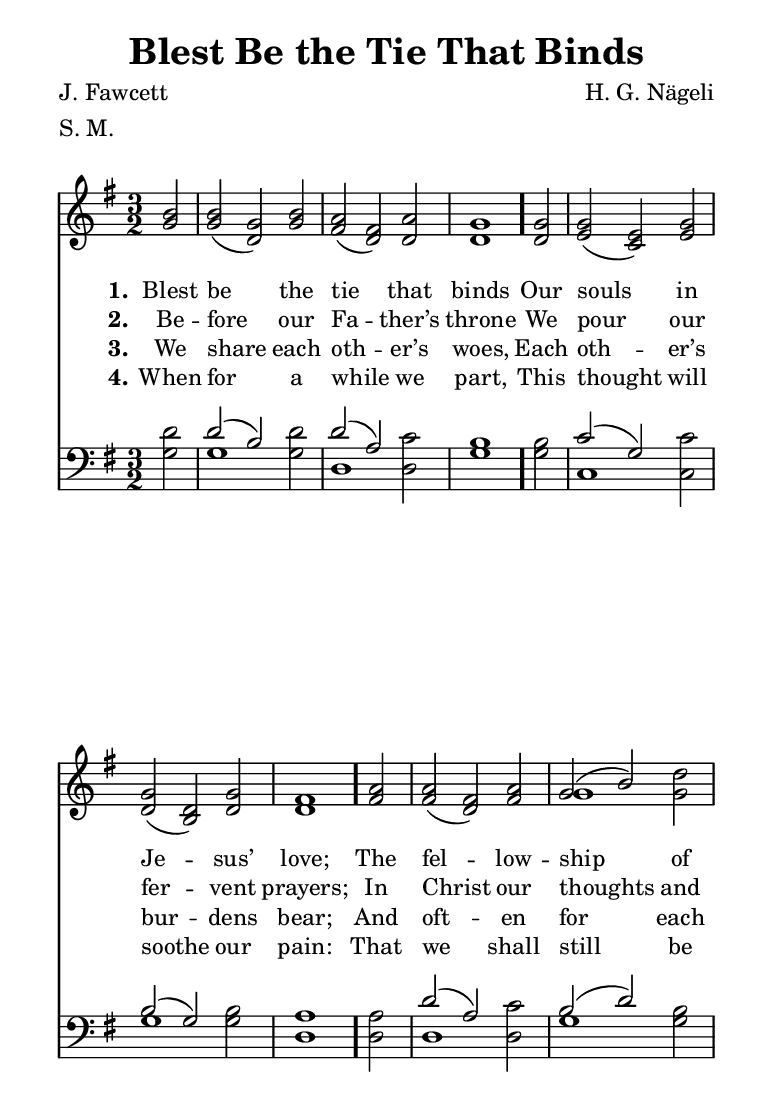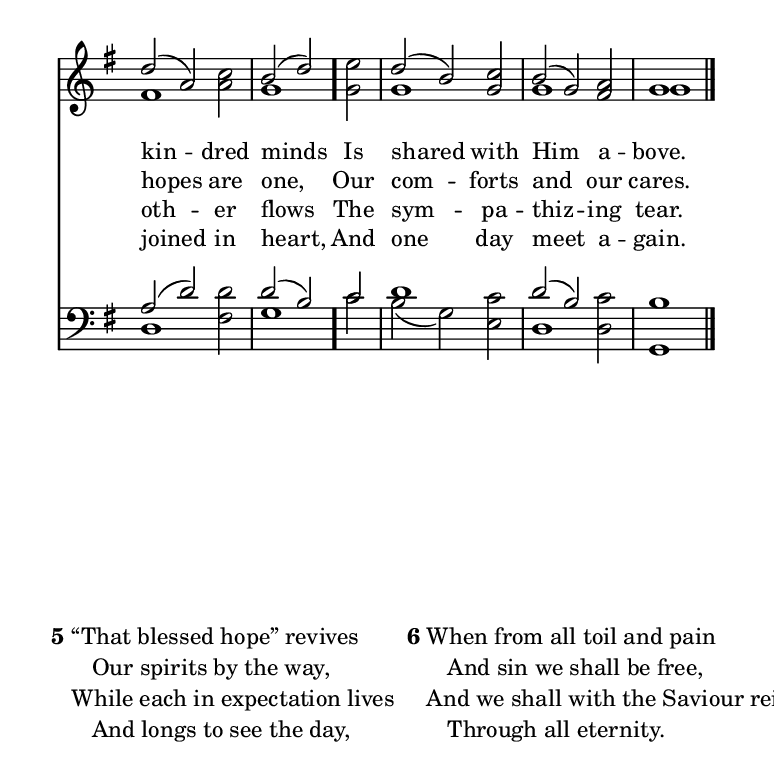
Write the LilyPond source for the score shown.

\include "common/global.ily"
\paper {
  \include "common/paper.ily"
  ragged-last-bottom = ##t
  systems-per-page = ##f
  system-count = #(cond (is-eogsized 2) (#t #f))
  system-system-spacing.padding = 11
}

\header{
  hymnnumber = "169"
  title = "Blest Be the Tie That Binds"
  tunename = "Dennis"
  meter = "S. M."
  poet = "J. Fawcett"
  composer = "H. G. Nägeli"
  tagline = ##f
}

global = {
  \include "common/overrides.ily"
  \override Staff.TimeSignature.style = #'numbered
  \time 3/2
  \override Score.MetronomeMark.transparent = ##t % hide all fermata changes too
  \tempo 2=80
  \key g \major
  \partial 2
  \autoBeamOff
}

notesSoprano = {
\global
\relative c'' {

  b2 | b( g) b | a( fis) a | g1
  g2 | g( e) g | g( d) g | fis1 \eogbreak
  a2 | a( fis) a | g( b) d | d( a) c | b( d)
  e2 | d( b) c | b( g) a | g1

  \bar "|."

}
}

notesAlto = {
\global
\relative e' {

  g2 | g( d) g | fis( d) d | d1
  d2 | e( c) e | d( b) d | d1
  fis2 | fis( d) fis | g1 g2 | fis1 a2 | g1
  g2 | g1 g2 | g1 fis2 | g1

}
}

notesTenor = {
\global
\relative a {

  d2 | d( b) d | d( a) c | b1
  b2 | c( g) c | b( g) b | a1
  a2 | d( a) c | b( d) b | a( d) d | d( b)
  c2 | d1 c2 | d( b) c | b1

}
}

notesBass = {
\global
\relative f {

  g2 | g1 g2 | d1 d2 | g1
  g2 | c,1 c2 | g'1 g2 | d1
  d2 | d1 d2 | g1 g2 | d1 fis2 | g1
  c2 | b( g) e | d1 d2 | g,1

}
}

wordsA = \lyricmode {
\set stanza = "1."

Blest be the tie that binds \bar "."
Our souls in Je -- sus’ love; \bar "."
The fel -- low -- ship of kin -- dred minds \bar "."
Is shared with Him a -- bove. \bar "."

}

wordsB = \lyricmode {
\set stanza = "2."

Be -- fore our Fa -- ther’s throne
We pour our fer -- vent prayers;
In Christ our thoughts and hopes are one,
Our com -- forts and our cares.

}

wordsC = \lyricmode {
\set stanza = "3."

We share each oth -- er’s woes,
Each oth -- er’s bur -- dens bear;
And oft -- en for each oth -- er flows
The sym -- pa -- thiz -- ing tear.

}

wordsD = \lyricmode {
\set stanza = "4."

When for a while we part,
This thought will soothe our pain:
That we shall still be joined in heart,
And one day meet a -- gain.

}

wordsE = \markuplist {

\line { “That blessed hope” revives }
\line { { \hspace #2 } Our spirits by the way, }
\line { While each in expectation lives }
\line { { \hspace #2 } And longs to see the day, }

}

wordsF = \markuplist {

\line { When from all toil and pain }
\line { { \hspace #2 } And sin we shall be free, }
\line { And we shall with the Saviour reign }
\line { { \hspace #2 } Through all eternity. }

}

\score {
  \context ChoirStaff <<
    \context Staff = upper <<
      \set Staff.autoBeaming = ##f
      \set ChoirStaff.systemStartDelimiter = #'SystemStartBar
      \set ChoirStaff.printPartCombineTexts = ##f
      \partcombine #'(2 . 11) \notesSoprano \notesAlto
      \context NullVoice = sopranos { \voiceOne << \notesSoprano >> }
      \context Lyrics = one   \lyricsto sopranos \wordsA
      \context Lyrics = two   \lyricsto sopranos \wordsB
      \context Lyrics = three \lyricsto sopranos \wordsC
      \context Lyrics = four  \lyricsto sopranos \wordsD
    >>
    \context Staff = men <<
      \set Staff.autoBeaming = ##f
      \clef bass
      \set ChoirStaff.printPartCombineTexts = ##f
      \partcombine #'(2 . 11) \notesTenor \notesBass
    >>
  >>
  \layout {
    \include "common/layout.ily"
  }
  #(cond ((ly:get-option 'eog-midi-permitted) #{ \midi{
    \include "common/midi.ily"
  } #}))
}

\noPageBreak

\markup { \fill-line {
  \null
  \line{ \bold 5 \column { \wordsE } }
  \null
  \line{ \bold 6 \column { \wordsF } }
  \null
} }

\version "2.19.49"  % necessary for upgrading to future LilyPond versions.

% vi:set et ts=2 sw=2 ai nocindent syntax=lilypond:
